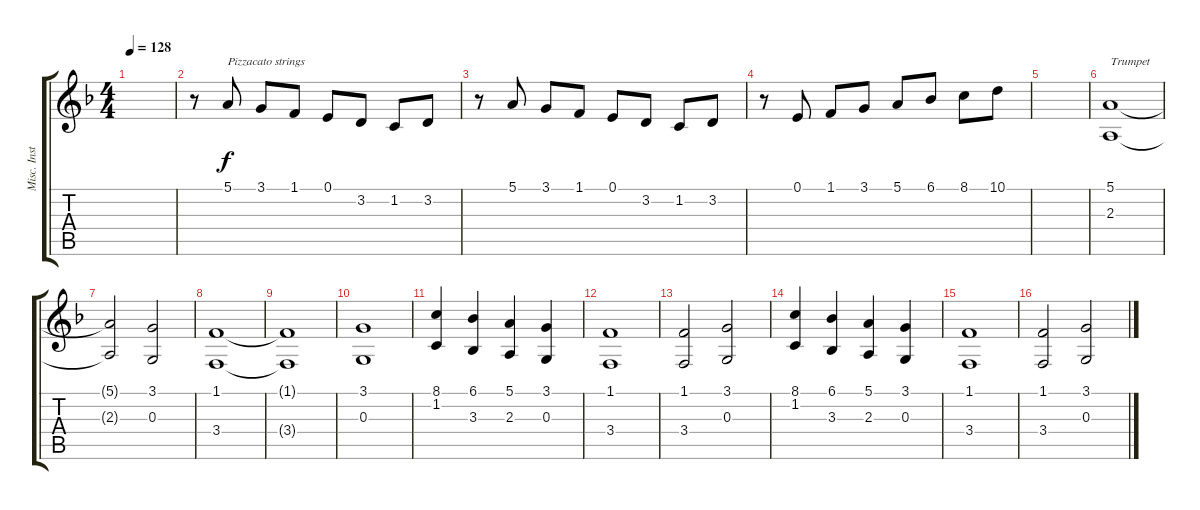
\track ("Misc. Instrumentation" "Misc. Inst") {instrument vibraphone}
\staff {score tabs}
\tuning (E4 B3 G3 D3 A2 E2) {hide}
\ts (4 4)
\tempo 128
\clef g2
\ks f
|
r.8{volume 16 instrument pizzicatostrings} 5.1.8{txt "Pizzacato strings"} 3.1.8 1.1.8 0.1.8 3.2.8 1.2.8 3.2.8 |
r.8 5.1.8 3.1.8 1.1.8 0.1.8 3.2.8 1.2.8 3.2.8 |
r.8 0.1.8 1.1.8 3.1.8 5.1.8 6.1.8 8.1.8 10.1.8 |
|
(5.1 2.3).1{txt "Trumpet" volume 16 balance 4 instrument trumpet} |
(5.1{t} 2.3{t}).2 (3.1 0.3).2 |
(1.1 3.4).1 |
(1.1{t} 3.4{t}).1 |
(3.1 0.3).1 |
(8.1 1.2).4 (6.1 3.3).4 (5.1 2.3).4 (3.1 0.3).4 |
(1.1 3.4).1 |
(1.1 3.4).2 (3.1 0.3).2 |
(8.1 1.2).4 (6.1 3.3).4 (5.1 2.3).4 (3.1 0.3).4 |
(1.1 3.4).1 |
(1.1 3.4).2 (3.1 0.3).2
